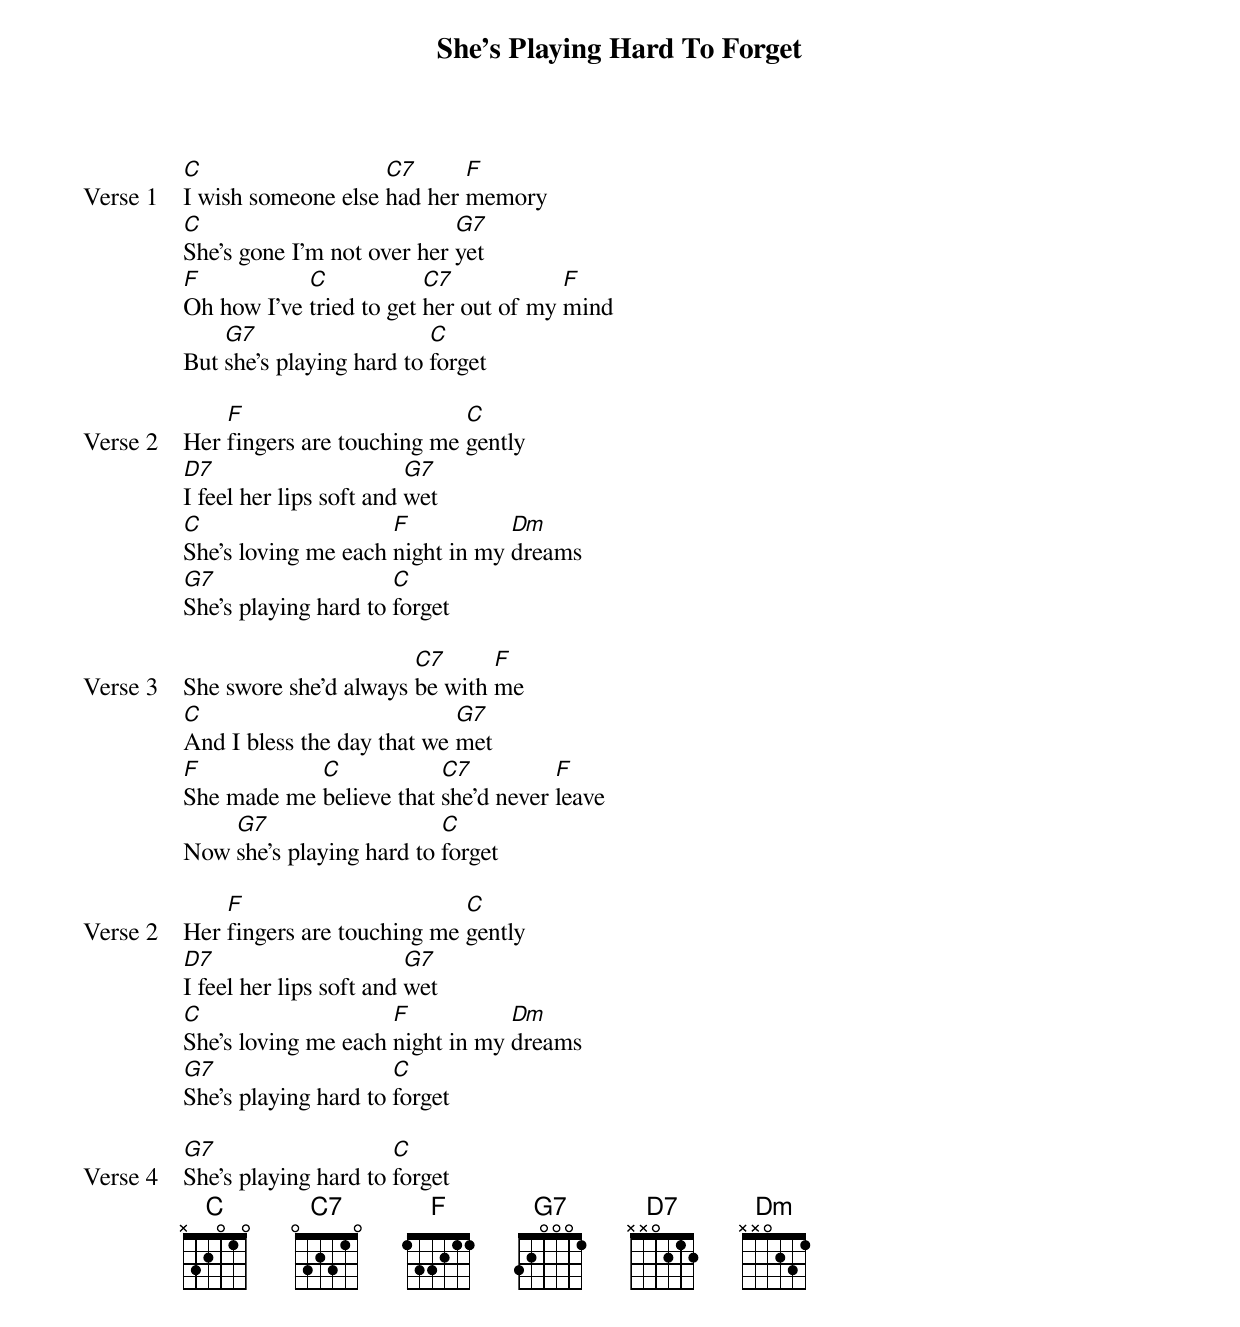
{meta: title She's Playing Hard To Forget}
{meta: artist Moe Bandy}
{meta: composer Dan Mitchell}
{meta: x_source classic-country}
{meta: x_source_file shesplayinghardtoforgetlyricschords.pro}
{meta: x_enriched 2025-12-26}

{start_of_verse: Verse 1}
[C]I wish someone else [C7]had her [F]memory
[C]She's gone I'm not over her [G7]yet
[F]Oh how I've [C]tried to get [C7]her out of my [F]mind
But [G7]she's playing hard to [C]forget
{end_of_verse}

{start_of_verse: Verse 2}
Her [F]fingers are touching me [C]gently
[D7]I feel her lips soft and [G7]wet
[C]She's loving me each [F]night in my [Dm]dreams
[G7]She's playing hard to [C]forget
{end_of_verse}

{start_of_verse: Verse 3}
She swore she'd always [C7]be with [F]me
[C]And I bless the day that we [G7]met
[F]She made me [C]believe that [C7]she'd never [F]leave
Now [G7]she's playing hard to [C]forget
{end_of_verse}

{start_of_verse: Verse 2}
Her [F]fingers are touching me [C]gently
[D7]I feel her lips soft and [G7]wet
[C]She's loving me each [F]night in my [Dm]dreams
[G7]She's playing hard to [C]forget
{end_of_verse}

{start_of_verse: Verse 4}
[G7]She's playing hard to [C]forget
{end_of_verse}
